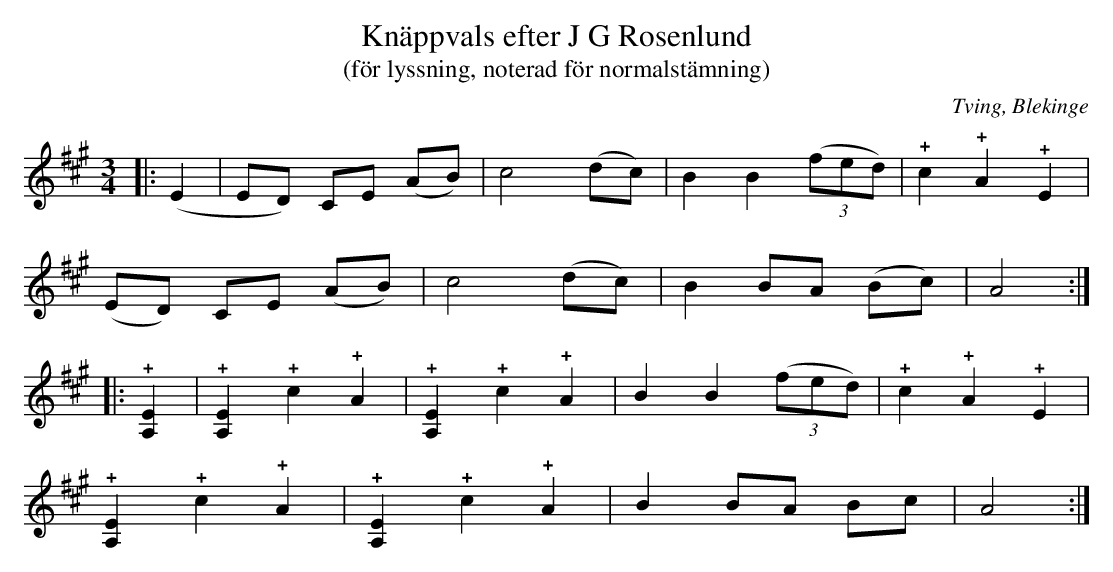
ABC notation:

X:1
T:Knäppvals efter J G Rosenlund
T:(för lyssning, noterad för normalstämning)
O:Tving, Blekinge
M:3/4
L:1/4
Q:160
K:A
|: (E | E/D/) C/E/ (A/B/) | c2 (d/c/) | B B ((3f/e/d/) | !+!c !+!A !+!E |
       (E/D/) C/E/ (A/B/) | c2 (d/c/) | B B/A/ (B/c/) | A2 :|
|: !+![A,E] | !+![A,E] !+!c !+!A | !+![A,E] !+!c !+!A | B B ((3f/e/d/) | !+!c !+!A !+!E |
   !+![A,E] !+!c !+!A | !+![A,E] !+!c !+!A | B B/A/ B/c/ | A2 :|
